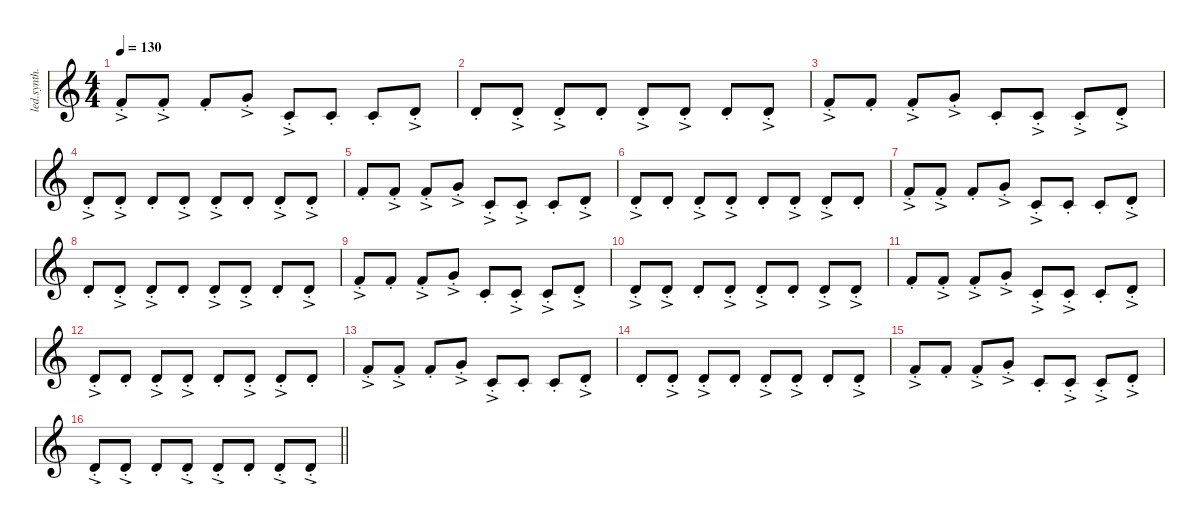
\defaultSystemsLayout 4
\hideDynamics
\bracketExtendMode nobrackets
\otherSystemsTrackNameOrientation horizontal
\track ("Synth 1-RH" "led.synth.") {defaultSystemsLayout 4 instrument lead8bassandlead}
\staff {score}
\tuning (E4 B3 G3 D3 A2 E2 B1)
\ts (4 4)
\tempo 130
\clef g2
\ks c
1.1{ac st}.8{dy f beam Up} 1.1{ac st}.8{beam Up} 1.1{st}.8{beam Up} 3.1{ac st}.8{beam Up} 1.2{ac st}.8{beam Up} 1.2{st}.8{beam Up} 1.2{st}.8{beam Up} 3.2{ac st}.8{beam Up} |
3.2{st}.8{beam Up} 3.2{ac st}.8{beam Up} 3.2{ac st}.8{beam Up} 3.2{st}.8{beam Up} 3.2{ac st}.8{beam Up} 3.2{ac st}.8{beam Up} 3.2{st}.8{beam Up} 3.2{ac st}.8{beam Up} |
1.1{ac st}.8{beam Up} 1.1{st}.8{beam Up} 1.1{ac st}.8{beam Up} 3.1{ac st}.8{beam Up} 1.2{st}.8{beam Up} 1.2{ac st}.8{beam Up} 1.2{ac st}.8{beam Up} 3.2{ac st}.8{beam Up} |
3.2{ac st}.8{beam Up} 3.2{ac st}.8{beam Up} 3.2{st}.8{beam Up} 3.2{ac st}.8{beam Up} 3.2{ac st}.8{beam Up} 3.2{st}.8{beam Up} 3.2{ac st}.8{beam Up} 3.2{ac st}.8{beam Up} |
1.1{st}.8{beam Up} 1.1{ac st}.8{beam Up} 1.1{ac st}.8{beam Up} 3.1{ac st}.8{beam Up} 1.2{ac st}.8{beam Up} 1.2{ac st}.8{beam Up} 1.2{st}.8{beam Up} 3.2{ac st}.8{beam Up} |
3.2{ac st}.8{beam Up} 3.2{st}.8{beam Up} 3.2{ac st}.8{beam Up} 3.2{ac st}.8{beam Up} 3.2{st}.8{beam Up} 3.2{ac st}.8{beam Up} 3.2{ac st}.8{beam Up} 3.2{st}.8{beam Up} |
1.1{ac st}.8{beam Up} 1.1{ac st}.8{beam Up} 1.1{st}.8{beam Up} 3.1{ac st}.8{beam Up} 1.2{ac st}.8{beam Up} 1.2{st}.8{beam Up} 1.2{st}.8{beam Up} 3.2{ac st}.8{beam Up} |
3.2{st}.8{beam Up} 3.2{ac st}.8{beam Up} 3.2{ac st}.8{beam Up} 3.2{st}.8{beam Up} 3.2{ac st}.8{beam Up} 3.2{ac st}.8{beam Up} 3.2{st}.8{beam Up} 3.2{ac st}.8{beam Up} |
1.1{ac st}.8{beam Up} 1.1{st}.8{beam Up} 1.1{ac st}.8{beam Up} 3.1{ac st}.8{beam Up} 1.2{st}.8{beam Up} 1.2{ac st}.8{beam Up} 1.2{ac st}.8{beam Up} 3.2{ac st}.8{beam Up} |
3.2{ac st}.8{beam Up} 3.2{ac st}.8{beam Up} 3.2{st}.8{beam Up} 3.2{ac st}.8{beam Up} 3.2{ac st}.8{beam Up} 3.2{st}.8{beam Up} 3.2{ac st}.8{beam Up} 3.2{ac st}.8{beam Up} |
1.1{st}.8{beam Up} 1.1{ac st}.8{beam Up} 1.1{ac st}.8{beam Up} 3.1{ac st}.8{beam Up} 1.2{ac st}.8{beam Up} 1.2{ac st}.8{beam Up} 1.2{st}.8{beam Up} 3.2{ac st}.8{beam Up} |
3.2{ac st}.8{beam Up} 3.2{st}.8{beam Up} 3.2{ac st}.8{beam Up} 3.2{ac st}.8{beam Up} 3.2{st}.8{beam Up} 3.2{ac st}.8{beam Up} 3.2{ac st}.8{beam Up} 3.2{st}.8{beam Up} |
1.1{ac st}.8{beam Up} 1.1{ac st}.8{beam Up} 1.1{st}.8{beam Up} 3.1{ac st}.8{beam Up} 1.2{ac st}.8{beam Up} 1.2{st}.8{beam Up} 1.2{st}.8{beam Up} 3.2{ac st}.8{beam Up} |
3.2{st}.8{beam Up} 3.2{ac st}.8{beam Up} 3.2{ac st}.8{beam Up} 3.2{st}.8{beam Up} 3.2{ac st}.8{beam Up} 3.2{ac st}.8{beam Up} 3.2{st}.8{beam Up} 3.2{ac st}.8{beam Up} |
1.1{ac st}.8{beam Up} 1.1{st}.8{beam Up} 1.1{ac st}.8{beam Up} 3.1{ac st}.8{beam Up} 1.2{st}.8{beam Up} 1.2{ac st}.8{beam Up} 1.2{ac st}.8{beam Up} 3.2{ac st}.8{beam Up} |
\barLineRight lightlight
3.2{ac st}.8{beam Up} 3.2{ac st}.8{beam Up} 3.2{st}.8{beam Up} 3.2{ac st}.8{beam Up} 3.2{ac st}.8{beam Up} 3.2{st}.8{beam Up} 3.2{ac st}.8{beam Up} 3.2{ac st}.8{beam Up}
